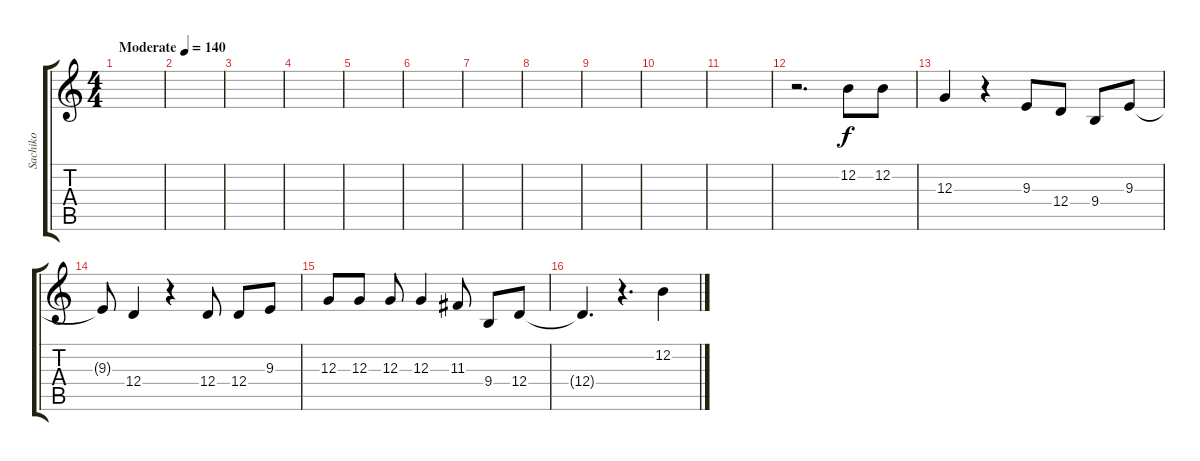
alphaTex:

\track ("Sachiko" "Sachiko") {instrument viola}
\staff {score tabs}
\tuning (E4 B3 G3 D3 A2 E2) {hide}
\ts (4 4)
\tempo (140 "Moderate")
\clef g2
\ks c
|
|
|
|
|
|
|
|
|
|
|
r.2{d} 12.2.8 12.2.8 |
12.3.4 r.4 9.3.8 12.4.8 9.4.8 9.3.8 |
9.3{t}.8 12.4.4 r.4 12.4.8 12.4.8 9.3.8 |
12.3.8 12.3.8 12.3.8 12.3.4 11.3.8 9.4.8 12.4.8 |
12.4{t}.4{d} r.4{d} 12.2.4
